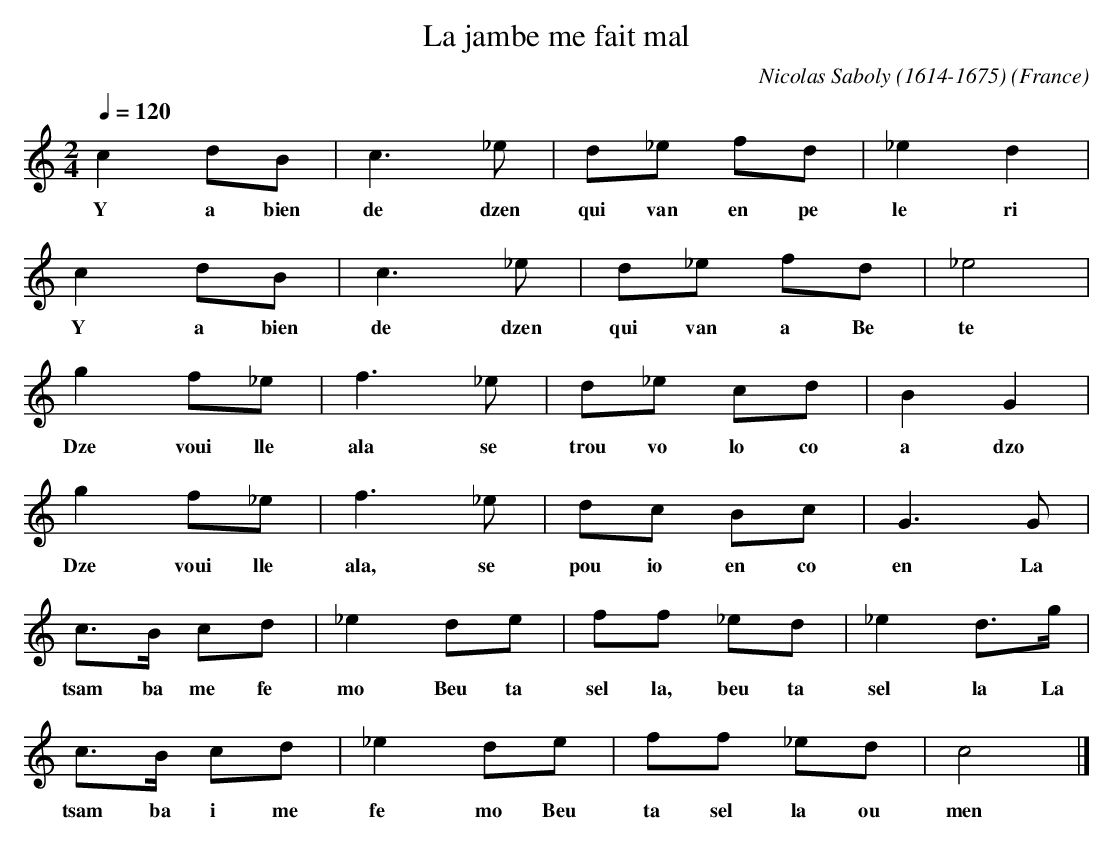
X:1
T:La jambe me fait mal
C:Nicolas Saboly (1614-1675)
O:France
Q:1/4=120
V:1
M:2/4
L:1/16
K:C
c4 d2B2 |c6 _e2 |d2_e2 f2d2 |_e4 d4 |
w:Y a bien de dzen qui van en pe le ri na dzo
c4 d2B2 |c6 _e2 |d2_e2 f2d2 |_e8 |
w:Y a bien de dzen qui van a Be te le en
g4 f2_e2 |f6 _e2 |d2_e2 c2d2 |B4 G4 |
w:Dze voui lle ala se trou vo lo co a dzo
g4 f2_e2 |f6 _e2 |d2c2 B2c2 |G6 G2 |
w:Dze voui lle ala, se pou io en co en La
c3B c2d2 |_e4 d2e2 |f2f2 _e2d2 |_e4 d3g |
w:tsam ba me fe mo Beu ta sel la, beu ta sel la La
c3B c2d2 |_e4 d2e2 |f2f2 _e2d2 |c8 |]
w:tsam ba i me fe mo Beu ta sel la ou men tse vo
     %End of file
